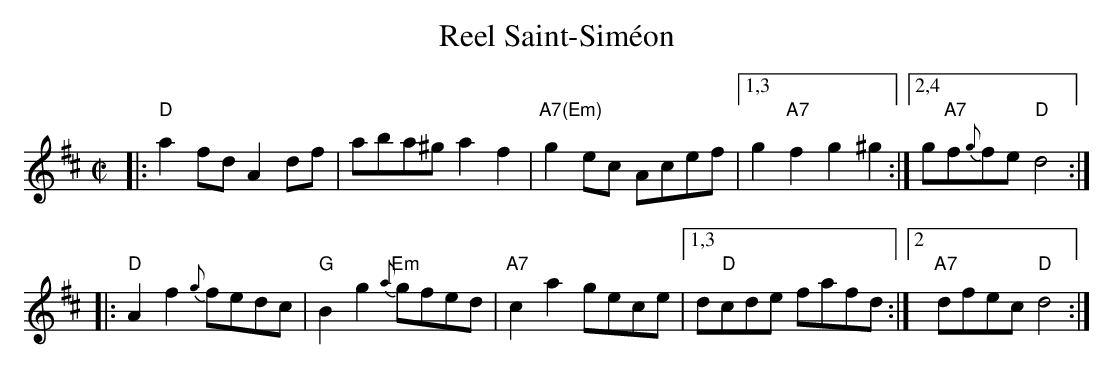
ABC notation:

X:1
T: Reel Saint-Sim\'eon
M: C|
L: 1/8
K: D
|: "D"a2fd A2df | aba^g a2f2 | "A7(Em)"g2ec Acef |1,3 g2"A7"f2 g2^g2 :|2,4 g"A7"f{g}fe "D"d4 :|
|: "D"A2f2 {g}fedc | "G"B2g2 "Em"{a}gfed | "A7"c2a2 gece |1,3 d"D"cde fafd :|2 "A7"dfec "D"d4 :|
